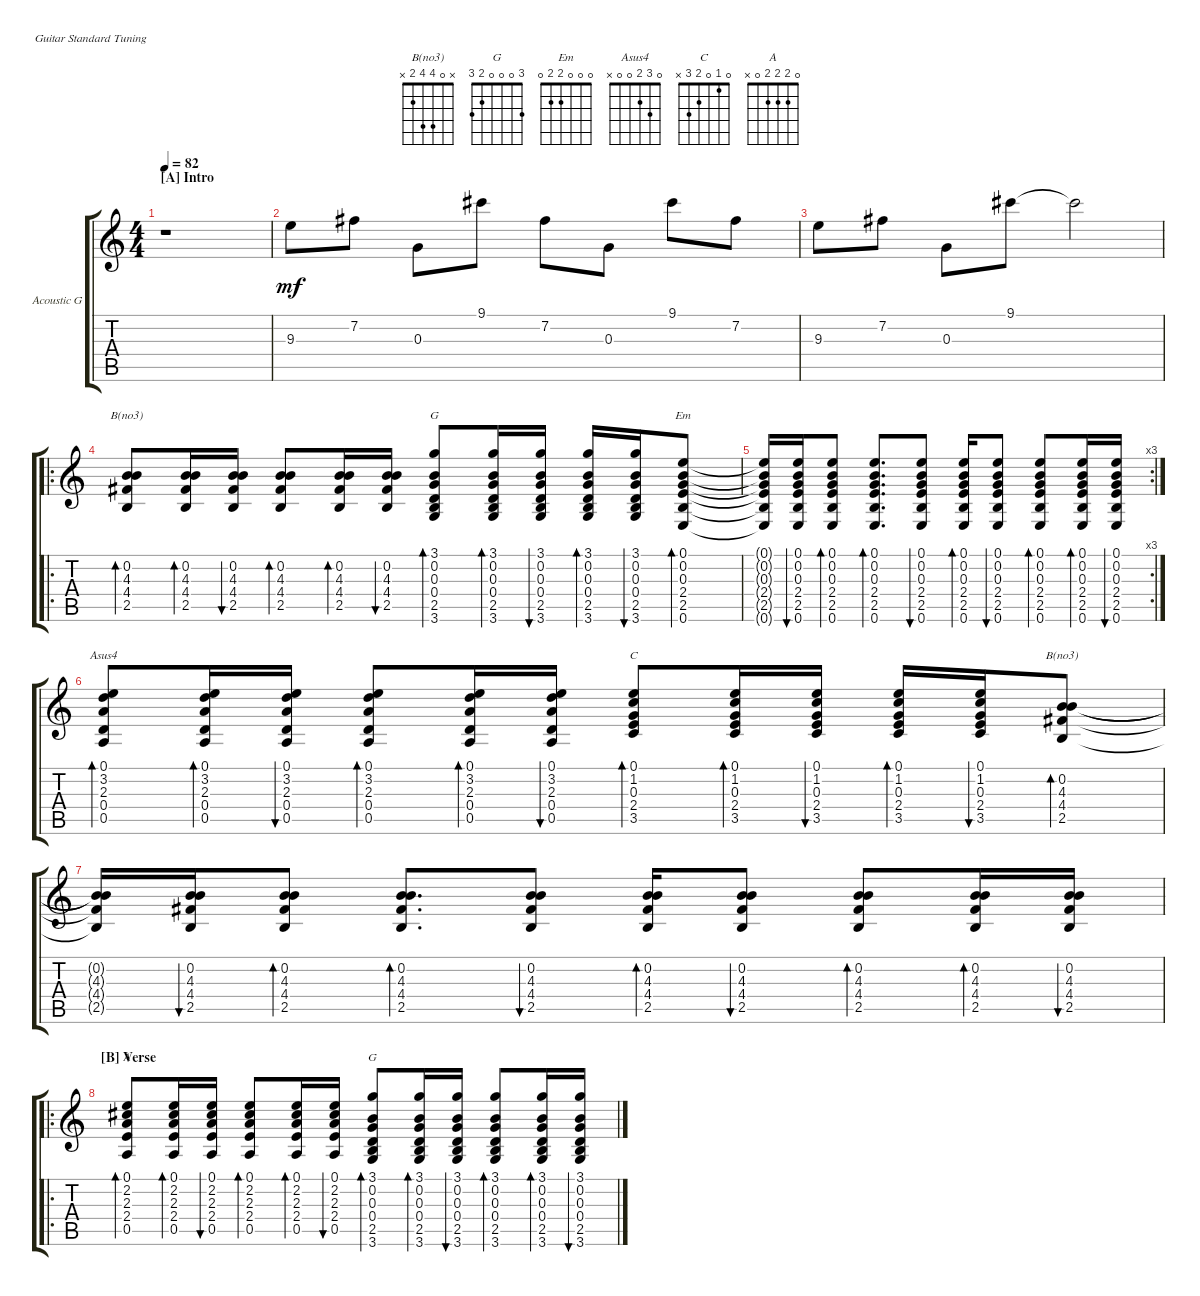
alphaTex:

\bracketExtendMode groupsimilarinstruments
\firstSystemTrackNameOrientation horizontal
\otherSystemsTrackNameOrientation horizontal
\track ("Acoustic Guitar" "Acoustic G") {instrument acousticguitarnylon}
\staff {score tabs}
\tuning (E4 B3 G3 D3 A2 E2)
\chord ("B(no3)" x 0 4 4 2 x)
\chord ("G" 3 0 0 0 2 3)
\chord ("Em" 0 0 0 2 2 0)
\chord ("Asus4" 0 3 2 0 0 x)
\chord ("C" 0 1 0 2 3 x)
\chord ("A" 0 2 2 2 0 x)
\ts (4 4)
\section ("A" "Intro")
\tempo 82
\clef g2
\ks c
r.1{dy mf instrument acousticguitarnylon} |
9.3.8 7.2.8 0.3.8 9.1.8 7.2.8 0.3.8 9.1.8 7.2.8 |
9.3.8 7.2.8 0.3.8 9.1.8 9.1{t}.2 |
\ro
(2.5 4.4 4.3 0.2).8{bd 30 ch "B(no3)"} (4.3 4.4 2.5 0.2).16{bd 30} (2.5 4.4 4.3 0.2).16{bu 30} (4.3 4.4 2.5 0.2).8{bd 30} (2.5 4.4 4.3 0.2).16{bd 30} (2.5 4.4 4.3 0.2).16{bu 30} (2.5 0.4 0.3 3.6 0.2 3.1).8{bd 30 ch "G"} (0.3 0.4 2.5 0.2 3.6 3.1).16{bd 30} (2.5 0.4 0.3 3.6 0.2 3.1).16{bu 30} (0.2 0.3 0.4 2.5 3.6 3.1).16{bd 30} (0.3 0.4 2.5 0.2 3.6 3.1).16{bu 30} (0.3 2.4 2.5 0.2 0.6 0.1).8{bd 30 ch "Em"} |
\rc 3
(0.1{t} 0.2{t} 0.3{t} 2.4{t} 2.5{t} 0.6{t}).16 (0.6 2.5 2.4 0.3 0.2 0.1).16{bu 30} (0.1 0.6 2.5 2.4 0.3 0.2).8{bd 30} (0.6 2.5 2.4 0.3 0.2 0.1).8{d bd 30} (0.1 0.2 0.3 2.4 2.5 0.6).8{bu 30} (0.1 0.2 2.4 0.3 2.5 0.6).16{bd 30} (0.1 0.2 2.4 0.3 2.5 0.6).8{bu 30} (0.1 0.2 2.4 0.3 2.5 0.6).8{bd 30} (0.1 0.2 2.4 0.3 2.5 0.6).16{bd 30} (0.1 0.2 0.3 2.4 2.5 0.6).16{bu 30} |
(0.5 0.4 2.3 3.2 0.1).8{bd 30 ch "Asus4"} (2.3 0.4 0.5 3.2 0.1).16{bd 30} (0.5 0.4 2.3 3.2 0.1).16{bu 30} (2.3 0.4 0.5 3.2 0.1).8{bd 30} (0.5 0.4 2.3 3.2 0.1).16{bd 30} (0.4 3.2 2.3 0.1 0.5).16{bu 30} (3.5 2.4 0.3 0.1 1.2).8{bd 30 ch "C"} (0.3 2.4 3.5 0.1 1.2).16{bd 30} (3.5 2.4 0.3 1.2 0.1).16{bu 30} (0.1 1.2 0.3 2.4 3.5).16{bd 30} (0.3 2.4 3.5 0.1 1.2).16{bu 30} (4.3 4.4 2.5 0.2).8{bd 30 ch "B(no3)"} |
(4.3{t} 4.4{t} 2.5{t} 0.2{t}).16 (2.5 4.4 4.3 0.2).16{bu 30} (2.5 4.4 4.3 0.2).8{bd 30} (2.5 4.4 4.3 0.2).8{d bd 30} (0.2 4.3 4.4 2.5).8{bu 30} (0.2 4.4 4.3 2.5).16{bd 30} (0.2 4.4 4.3 2.5).8{bu 30} (0.2 4.4 4.3 2.5).8{bd 30} (0.2 4.4 4.3 2.5).16{bd 30} (0.2 4.3 4.4 2.5).16{bu 30} |
\ro
\section ("B" "Verse")
(0.5 2.4 2.3 2.2 0.1).8{bd 30 ch "A"} (2.3 2.4 0.5 2.2 0.1).16{bd 30} (0.5 2.4 2.3 2.2 0.1).16{bu 30} (2.3 2.4 0.5 2.2 0.1).8{bd 30} (0.5 2.4 2.3 2.2 0.1).16{bd 30} (0.5 2.4 2.3 2.2 0.1).16{bu 30} (2.5 0.4 0.3 3.6 0.2 3.1).8{bd 30 ch "G"} (0.3 0.4 2.5 0.2 3.6 3.1).16{bd 30} (2.5 0.4 0.3 3.6 0.2 3.1).16{bu 30} (0.2 0.3 0.4 2.5 3.6 3.1).8{bd 30} (0.3 0.4 2.5 0.2 3.6 3.1).16{bd 30} (0.2 0.3 0.4 2.5 3.6 3.1).16{bu 30}
